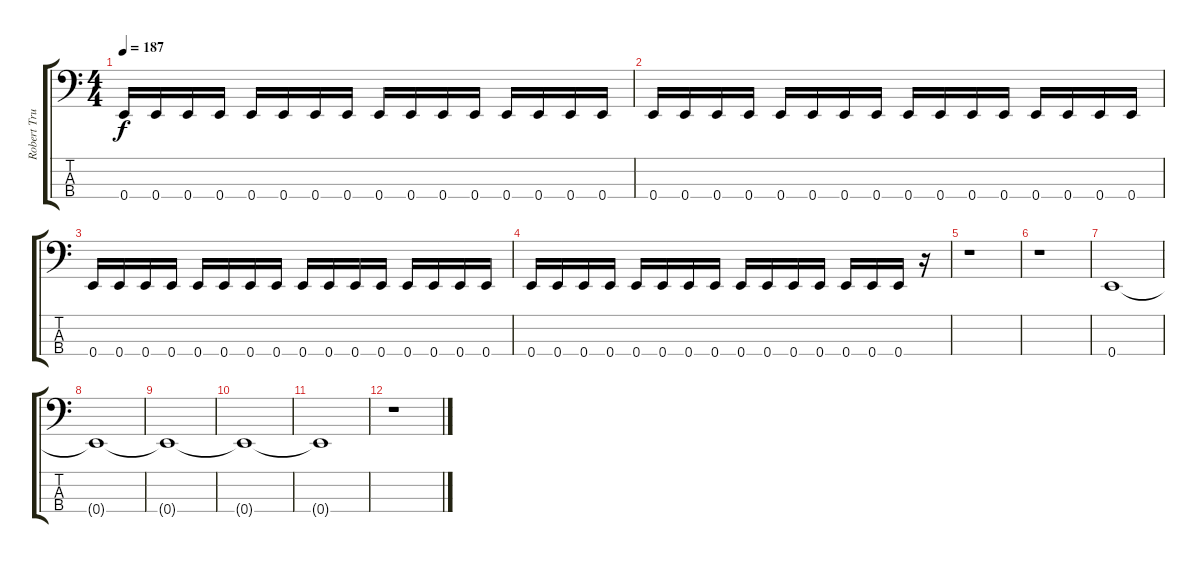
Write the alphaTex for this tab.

\track ("Robert Trujilo" "Robert Tru") {instrument electricbassfinger}
\staff {score tabs}
\tuning (G2 D2 A1 E1) {hide}
\ts (4 4)
\tempo 187
\clef f4
\ks c
0.4.16{dy f} 0.4.16 0.4.16 0.4.16 0.4.16 0.4.16 0.4.16 0.4.16 0.4.16 0.4.16 0.4.16 0.4.16 0.4.16 0.4.16 0.4.16 0.4.16 |
0.4.16 0.4.16 0.4.16 0.4.16 0.4.16 0.4.16 0.4.16 0.4.16 0.4.16 0.4.16 0.4.16 0.4.16 0.4.16 0.4.16 0.4.16 0.4.16 |
0.4.16 0.4.16 0.4.16 0.4.16 0.4.16 0.4.16 0.4.16 0.4.16 0.4.16 0.4.16 0.4.16 0.4.16 0.4.16 0.4.16 0.4.16 0.4.16 |
0.4.16 0.4.16 0.4.16 0.4.16 0.4.16 0.4.16 0.4.16 0.4.16 0.4.16 0.4.16 0.4.16 0.4.16 0.4.16 0.4.16 0.4.16 r.16 |
r.1 |
r.1 |
0.4.1 |
0.4{t}.1 |
0.4{t}.1 |
0.4{t}.1 |
0.4{t}.1 |
r.1
